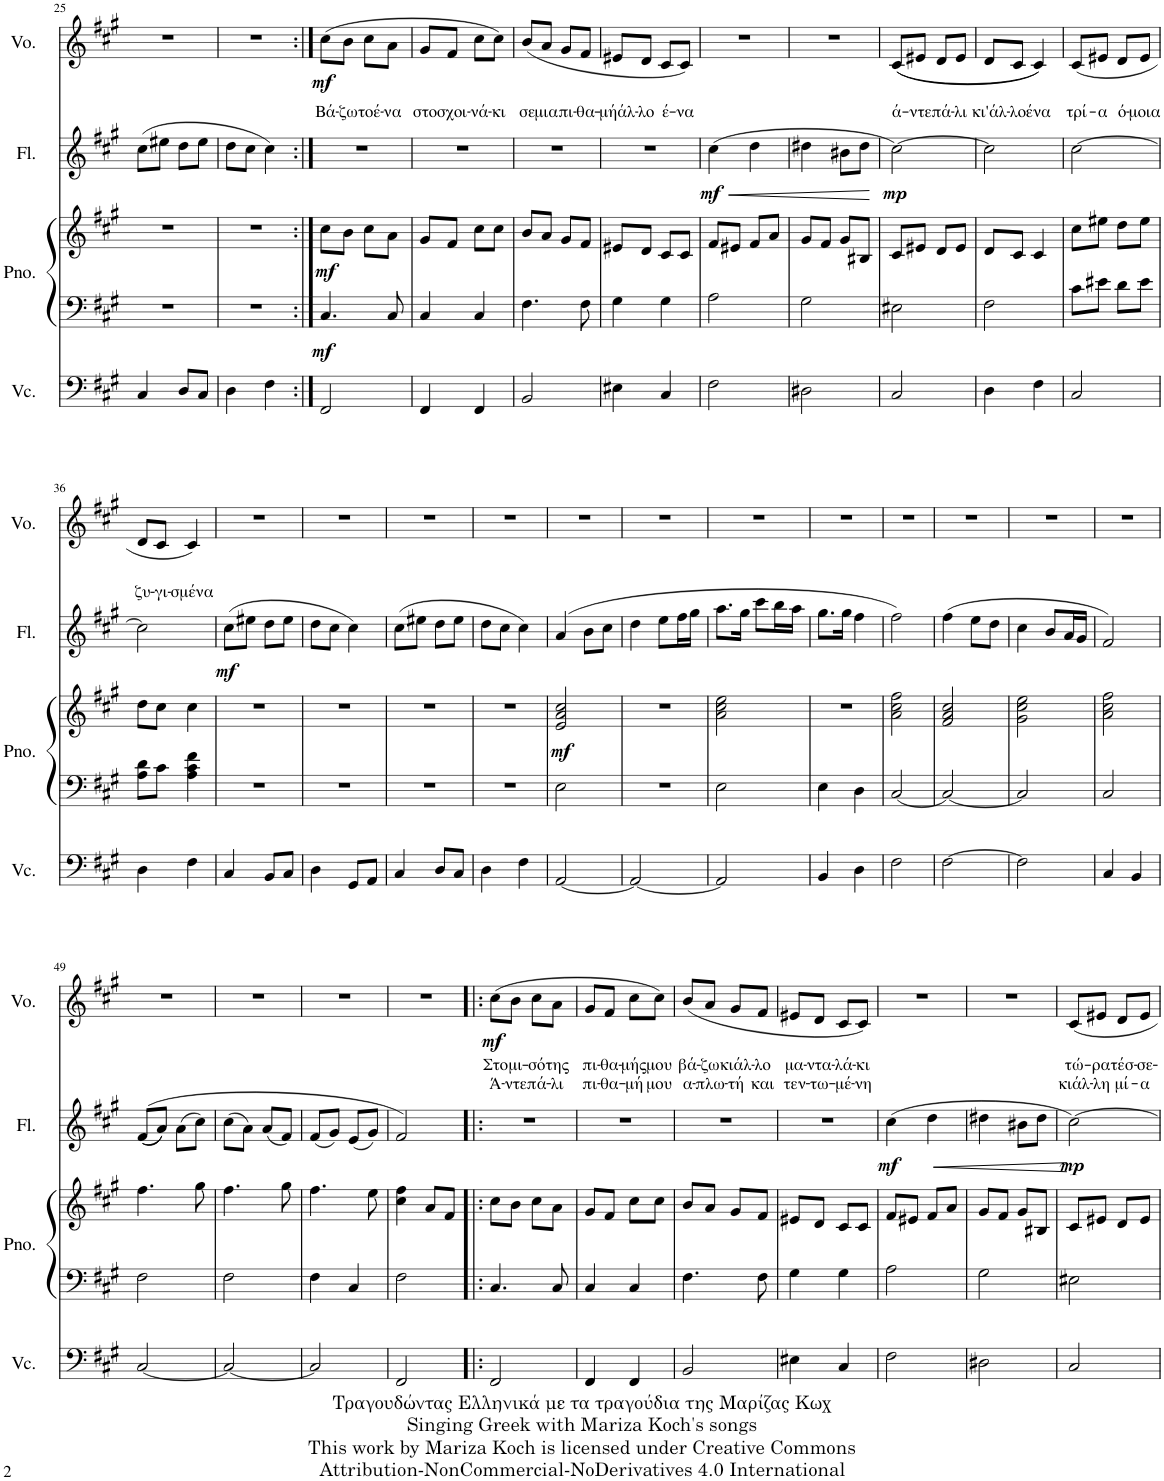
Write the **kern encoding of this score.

**kern	**kern	**kern	**dynam	**kern	**dynam	**kern	**text	**text	**text	**dynam
*part4	*part3	*part3	*part3	*part2	*part2	*part1	*part1	*part1	*part1	*part1
*staff5	*staff4	*staff3	*staff3/4	*staff2	*staff2	*staff1	*staff1	*staff1	*staff1	*staff1
*I"Βιολοντσέλο	*I"Πιάνο	*	*	*I"Φλάουτο	*	*I"Φωνή	*	*	*	*
!!LO:PB:g=z
*clefF4	*clefF4	*clefG2	*	*clefG2	*	*clefG2	*	*	*	*
*k[f#c#g#]	*k[f#c#g#]	*k[f#c#g#]	*	*k[f#c#g#]	*	*k[f#c#g#]	*	*	*	*
*M2/4	*M2/4	*M2/4	*	*M2/4	*	*M2/4	*	*	*	*
=25	=25	=25	=25	=25	=25	=25	=25	=25	=25	=25
4C#/	2r	2r	.	(8cc#\L	.	2r	.	.	.	.
.	.	.	.	8ee#X\J	.	.	.	.	.	.
8D/L	.	.	.	8dd\L	.	.	.	.	.	.
8C#/J	.	.	.	8ee#\J	.	.	.	.	.	.
=26	=26	=26	=26	=26	=26	=26	=26	=26	=26	=26
4D\	2r	2r	.	8dd\L	.	2r	.	.	.	.
.	.	.	.	8cc#\J	.	.	.	.	.	.
4F#\	.	.	.	4cc#\)	.	.	.	.	.	.
=27:|!	=27:|!	=27:|!	=27:|!	=27:|!	=27:|!	=27:|!	=27:|!	=27:|!	=27:|!	=27:|!
!	!	!	!LO:DY:b=2	!	!	!	!	!	!LO:LY:b	!
!	!	!	!LO:DY:n=1:b	!	!	!	!	!	!	!LO:DY:b
2FF#/	4.C#/	8cc#\L	mf mf	2r	.	(8cc#\L	.	.	Βά-	mf
!	!	!	!	!	!	!	!	!	!LO:LY:b	!
.	.	8b\J	.	.	.	8b\J	.	.	-ζω	.
!	!	!	!	!	!	!	!	!	!LO:LY:b	!
.	.	8cc#\L	.	.	.	8cc#\L	.	.	τοέ-	.
!	!	!	!	!	!	!	!	!	!LO:LY:b	!
.	8C#/	8a\J	.	.	.	8a\J	.	.	-να	.
=28	=28	=28	=28	=28	=28	=28	=28	=28	=28	=28
!	!	!	!	!	!	!	!	!	!LO:LY:b	!
4FF#/	4C#/	8g#/L	.	2r	.	8g#/L	.	.	στο	.
!	!	!	!	!	!	!	!	!	!LO:LY:b	!
.	.	8f#/J	.	.	.	8f#/J	.	.	σχοι-	.
!	!	!	!	!	!	!	!	!	!LO:LY:b	!
4FF#/	4C#/	8cc#\L	.	.	.	8cc#\L	.	.	-νά-	.
!	!	!	!	!	!	!	!	!	!LO:LY:b	!
.	.	8cc#\J	.	.	.	8cc#\J)	.	.	-κι	.
=29	=29	=29	=29	=29	=29	=29	=29	=29	=29	=29
!	!	!	!	!	!	!	!	!	!LO:LY:b	!
2BB/	4.F#\	8b/L	.	2r	.	(8b/L	.	.	σε	.
!	!	!	!	!	!	!	!	!	!LO:LY:b	!
.	.	8a/J	.	.	.	8a/J	.	.	μια	.
!	!	!	!	!	!	!	!	!	!LO:LY:b	!
.	.	8g#/L	.	.	.	8g#/L	.	.	πι-	.
!	!	!	!	!	!	!	!	!	!LO:LY:b	!
.	8F#\	8f#/J	.	.	.	8f#/J	.	.	-θα-	.
=30	=30	=30	=30	=30	=30	=30	=30	=30	=30	=30
!	!	!	!	!	!	!	!	!	!LO:LY:b	!
4E#X\	4G#\	8e#X/L	.	2r	.	8e#X/L	.	.	-μήάλ-	.
!	!	!	!	!	!	!	!	!	!LO:LY:b	!
.	.	8d/J	.	.	.	8d/J	.	.	-λο	.
!	!	!	!	!	!	!	!	!	!LO:LY:b	!
4C#/	4G#\	8c#/L	.	.	.	8c#/L	.	.	έ-	.
!	!	!	!	!	!	!	!	!	!LO:LY:b	!
.	.	8c#/J	.	.	.	8c#/J)	.	.	-να	.
=31	=31	=31	=31	=31	=31	=31	=31	=31	=31	=31
!	!	!	!	!	!LO:HP:b	!	!	!	!	!
!	!	!	!	!	!LO:DY:n=1:b	!	!	!	!	!
2F#\	2A\	8f#/L	.	(4cc#\	< mf	2r	.	.	.	.
.	.	8e#X/J	.	.	.	.	.	.	.	.
.	.	8f#/L	.	4dd\	.	.	.	.	.	.
.	.	8a/J	.	.	.	.	.	.	.	.
.	.	.	.	.	[	.	.	.	.	.
=32	=32	=32	=32	=32	=32	=32	=32	=32	=32	=32
2D#X\	2G#\	8g#/L	.	4dd#X\	.	2r	.	.	.	.
.	.	8f#/J	.	.	.	.	.	.	.	.
.	.	8g#/L	.	8b#X\L	.	.	.	.	.	.
.	.	8B#X/J	.	8dd#\J	.	.	.	.	.	.
=33	=33	=33	=33	=33	=33	=33	=33	=33	=33	=33
!	!	!	!	!	!LO:DY:b	!	!	!	!LO:LY:b	!
2C#/	2E#X\	8c#/L	.	[2cc#\)	mp	((8c#/L	.	.	ά-	.
!	!	!	!	!	!	!	!	!	!LO:LY:b	!
.	.	8e#X/J	.	.	.	8e#X/J	.	.	-ντε	.
!	!	!	!	!	!	!	!	!	!LO:LY:b	!
.	.	8d/L	.	.	.	8d/L	.	.	πά-	.
!	!	!	!	!	!	!	!	!	!LO:LY:b	!
.	.	8e#/J	.	.	.	8e#/J	.	.	-λι	.
=34	=34	=34	=34	=34	=34	=34	=34	=34	=34	=34
!	!	!	!	!	!	!	!	!	!LO:LY:b	!
4D\	2F#\	8d/L	.	2cc#\]	.	8d/L	.	.	κι'άλ-	.
!	!	!	!	!	!	!	!	!	!LO:LY:b	!
.	.	8c#/J	.	.	.	8c#/J	.	.	-λο	.
!	!	!	!	!	!	!	!	!	!LO:LY:b	!
4F#\	.	4c#/	.	.	.	4c#/))	.	.	ένα	.
=35	=35	=35	=35	=35	=35	=35	=35	=35	=35	=35
!	!	!	!	!	!	!	!	!	!LO:LY:b	!
2C#/	8c#\L	8cc#\L	.	[2cc#\	.	(8c#/L	.	.	τρί-	.
!	!	!	!	!	!	!	!	!	!LO:LY:b	!
.	8e#X\J	8ee#X\J	.	.	.	8e#X/J	.	.	-α	.
!	!	!	!	!	!	!	!	!	!LO:LY:b	!
.	8d\L	8dd\L	.	.	.	8d/L	.	.	ό-	.
!	!	!	!	!	!	!	!	!	!LO:LY:b	!
.	8e#\J	8ee#\J	.	.	.	8e#/J	.	.	-μοια	.
!!LO:LB:g=z
=36	=36	=36	=36	=36	=36	=36	=36	=36	=36	=36
!	!	!	!	!	!	!	!	!	!LO:LY:b	!
4D\	8A\ 8d\L	8dd\L	.	2cc#\]	.	8d/L	.	.	ζυ-	.
!	!	!	!	!	!	!	!	!	!LO:LY:b	!
.	8c#\J	8cc#\J	.	.	.	8c#/J	.	.	-γι-	.
!	!	!	!	!	!	!	!	!	!LO:LY:b	!
4F#\	4A\ 4c#\ 4f#\	4cc#\	.	.	.	4c#/)	.	.	-σμένα	.
=37	=37	=37	=37	=37	=37	=37	=37	=37	=37	=37
!	!	!	!	!	!LO:DY:b	!	!	!	!	!
4C#/	2r	2r	.	(8cc#\L	mf	2r	.	.	.	.
.	.	.	.	8ee#X\J	.	.	.	.	.	.
8BB/L	.	.	.	8dd\L	.	.	.	.	.	.
8C#/J	.	.	.	8ee#\J	.	.	.	.	.	.
=38	=38	=38	=38	=38	=38	=38	=38	=38	=38	=38
4D\	2r	2r	.	8dd\L	.	2r	.	.	.	.
.	.	.	.	8cc#\J	.	.	.	.	.	.
8GG#/L	.	.	.	4cc#\)	.	.	.	.	.	.
8AA/J	.	.	.	.	.	.	.	.	.	.
=39	=39	=39	=39	=39	=39	=39	=39	=39	=39	=39
4C#/	2r	2r	.	(8cc#\L	.	2r	.	.	.	.
.	.	.	.	8ee#X\J	.	.	.	.	.	.
8D/L	.	.	.	8dd\L	.	.	.	.	.	.
8C#/J	.	.	.	8ee#\J	.	.	.	.	.	.
=40	=40	=40	=40	=40	=40	=40	=40	=40	=40	=40
4D\	2r	2r	.	8dd\L	.	2r	.	.	.	.
.	.	.	.	8cc#\J	.	.	.	.	.	.
4F#\	.	.	.	4cc#\)	.	.	.	.	.	.
=41	=41	=41	=41	=41	=41	=41	=41	=41	=41	=41
!	!	!	!LO:DY:b	!	!	!	!	!	!	!
[2AA/	2E\	2e/ 2a/ 2cc#/	mf	(4a/	.	2r	.	.	.	.
.	.	.	.	8b\L	.	.	.	.	.	.
.	.	.	.	8cc#\J	.	.	.	.	.	.
=42	=42	=42	=42	=42	=42	=42	=42	=42	=42	=42
2AA/_	2r	2r	.	4dd\	.	2r	.	.	.	.
.	.	.	.	8ee\L	.	.	.	.	.	.
.	.	.	.	16ff#\L	.	.	.	.	.	.
.	.	.	.	16gg#\JJ	.	.	.	.	.	.
=43	=43	=43	=43	=43	=43	=43	=43	=43	=43	=43
2AA/]	2E\	2a\ 2cc#\ 2ee\	.	8.aa\L	.	2r	.	.	.	.
.	.	.	.	16gg#\Jk	.	.	.	.	.	.
.	.	.	.	8ccc#\L	.	.	.	.	.	.
.	.	.	.	16bb\L	.	.	.	.	.	.
.	.	.	.	16aa\JJ	.	.	.	.	.	.
=44	=44	=44	=44	=44	=44	=44	=44	=44	=44	=44
4BB/	4E\	2r	.	8.gg#\L	.	2r	.	.	.	.
.	.	.	.	16gg#\Jk	.	.	.	.	.	.
4D\	4D\	.	.	4ff#\	.	.	.	.	.	.
=45	=45	=45	=45	=45	=45	=45	=45	=45	=45	=45
2F#\	[2C#/	2a\ 2cc#\ 2ff#\	.	2ff#\)	.	2r	.	.	.	.
=46	=46	=46	=46	=46	=46	=46	=46	=46	=46	=46
[2F#\	2C#/_	2f#/ 2a/ 2cc#/	.	(4ff#\	.	2r	.	.	.	.
.	.	.	.	8ee\L	.	.	.	.	.	.
.	.	.	.	8dd\J	.	.	.	.	.	.
=47	=47	=47	=47	=47	=47	=47	=47	=47	=47	=47
2F#\]	2C#/]	2g#\ 2cc#\ 2ee\	.	4cc#\	.	2r	.	.	.	.
.	.	.	.	8b/L	.	.	.	.	.	.
.	.	.	.	16a/L	.	.	.	.	.	.
.	.	.	.	16g#/JJ	.	.	.	.	.	.
=48	=48	=48	=48	=48	=48	=48	=48	=48	=48	=48
4C#/	2C#/	2a\ 2cc#\ 2ff#\	.	2f#/)	.	2r	.	.	.	.
4BB/	.	.	.	.	.	.	.	.	.	.
!!LO:LB:g=z
=49	=49	=49	=49	=49	=49	=49	=49	=49	=49	=49
[2C#/	2F#\	4.ff#\	.	(((8f#/L	.	2r	.	.	.	.
.	.	.	.	8a/J))	.	.	.	.	.	.
.	.	.	.	(8a\L	.	.	.	.	.	.
.	.	8gg#\	.	8cc#\J)	.	.	.	.	.	.
=50	=50	=50	=50	=50	=50	=50	=50	=50	=50	=50
2C#/_	2F#\	4.ff#\	.	(8cc#\L	.	2r	.	.	.	.
.	.	.	.	8a\J)	.	.	.	.	.	.
.	.	.	.	(8a/L	.	.	.	.	.	.
.	.	8gg#\	.	8f#/J)	.	.	.	.	.	.
=51	=51	=51	=51	=51	=51	=51	=51	=51	=51	=51
2C#/]	4F#\	4.ff#\	.	(8f#/L	.	2r	.	.	.	.
.	.	.	.	8g#/J)	.	.	.	.	.	.
.	4C#/	.	.	(8e/L	.	.	.	.	.	.
.	.	8ee\	.	8g#/J)	.	.	.	.	.	.
=52	=52	=52	=52	=52	=52	=52	=52	=52	=52	=52
2FF#/	2F#\	4cc#\ 4ff#\	.	2f#/)	.	2r	.	.	.	.
.	.	8a/L	.	.	.	.	.	.	.	.
.	.	8f#/J	.	.	.	.	.	.	.	.
=53!|:	=53!|:	=53!|:	=53!|:	=53!|:	=53!|:	=53!|:	=53!|:	=53!|:	=53!|:	=53!|:
!	!	!	!	!	!	!	!LO:LY:b	!LO:LY:b	!	!LO:DY:b
2FF#/	4.C#/	8cc#\L	.	2r	.	(8cc#\L	Στο	Ά-	.	mf
!	!	!	!	!	!	!	!LO:LY:b	!LO:LY:b	!	!
.	.	8b\J	.	.	.	8b\J	μι-	-ντε	.	.
!	!	!	!	!	!	!	!LO:LY:b	!LO:LY:b	!	!
.	.	8cc#\L	.	.	.	8cc#\L	-σό	πά-	.	.
!	!	!	!	!	!	!	!LO:LY:b	!LO:LY:b	!	!
.	8C#/	8a\J	.	.	.	8a\J	της	-λι	.	.
=54	=54	=54	=54	=54	=54	=54	=54	=54	=54	=54
!	!	!	!	!	!	!	!LO:LY:b	!LO:LY:b	!	!
4FF#/	4C#/	8g#/L	.	2r	.	8g#/L	πι-	πι-	.	.
!	!	!	!	!	!	!	!LO:LY:b	!LO:LY:b	!	!
.	.	8f#/J	.	.	.	8f#/J	-θα-	-θα-	.	.
!	!	!	!	!	!	!	!LO:LY:b	!LO:LY:b	!	!
4FF#/	4C#/	8cc#\L	.	.	.	8cc#\L	-μής	-μή	.	.
!	!	!	!	!	!	!	!LO:LY:b	!LO:LY:b	!	!
.	.	8cc#\J	.	.	.	8cc#\J)	μου	μου	.	.
=55	=55	=55	=55	=55	=55	=55	=55	=55	=55	=55
!	!	!	!	!	!	!	!LO:LY:b	!LO:LY:b	!	!
2BB/	4.F#\	8b/L	.	2r	.	(8b/L	βά-	α-	.	.
!	!	!	!	!	!	!	!LO:LY:b	!LO:LY:b	!	!
.	.	8a/J	.	.	.	8a/J	-ζω	-πλω-	.	.
!	!	!	!	!	!	!	!LO:LY:b	!LO:LY:b	!	!
.	.	8g#/L	.	.	.	8g#/L	κιάλ-	-τή	.	.
!	!	!	!	!	!	!	!LO:LY:b	!LO:LY:b	!	!
.	8F#\	8f#/J	.	.	.	8f#/J	-λο	και	.	.
=56	=56	=56	=56	=56	=56	=56	=56	=56	=56	=56
!	!	!	!	!	!	!	!LO:LY:b	!LO:LY:b	!	!
4E#X\	4G#\	8e#X/L	.	2r	.	8e#X/L	μα-	τεν-	.	.
!	!	!	!	!	!	!	!LO:LY:b	!LO:LY:b	!	!
.	.	8d/J	.	.	.	8d/J	-ντα-	-τω-	.	.
!	!	!	!	!	!	!	!LO:LY:b	!LO:LY:b	!	!
4C#/	4G#\	8c#/L	.	.	.	8c#/L	-λά-	-μέ-	.	.
!	!	!	!	!	!	!	!LO:LY:b	!LO:LY:b	!	!
.	.	8c#/J	.	.	.	8c#/J)	-κι	-νη	.	.
=57	=57	=57	=57	=57	=57	=57	=57	=57	=57	=57
!	!	!	!	!	!LO:HP:b	!	!	!	!	!
!	!	!	!	!	!LO:DY:n=1:b	!	!	!	!	!
2F#\	2A\	8f#/L	.	(4cc#\	< mf	2r	.	.	.	.
.	.	8e#X/J	.	.	.	.	.	.	.	.
.	.	8f#/L	.	4dd\	.	.	.	.	.	.
.	.	8a/J	.	.	.	.	.	.	.	.
.	.	.	.	.	[	.	.	.	.	.
=58	=58	=58	=58	=58	=58	=58	=58	=58	=58	=58
2D#X\	2G#\	8g#/L	.	4dd#X\	.	2r	.	.	.	.
.	.	8f#/J	.	.	.	.	.	.	.	.
.	.	8g#/L	.	8b#X\L	.	.	.	.	.	.
.	.	8B#X/J	.	8dd#\J	.	.	.	.	.	.
=59	=59	=59	=59	=59	=59	=59	=59	=59	=59	=59
!	!	!	!	!	!LO:DY:b	!	!LO:LY:b	!LO:LY:b	!	!
2C#/	2E#X\	8c#/L	.	[2cc#\)	mp	8c#/L	τώ-	κιάλ-	.	.
!	!	!	!	!	!	!	!LO:LY:b	!LO:LY:b	!	!
.	.	8e#X/J	.	.	.	8e#X/J	-ρα	-λη	.	.
!	!	!	!	!	!	!	!LO:LY:b	!LO:LY:b	!	!
.	.	8d/L	.	.	.	8d/L	τέσ-	μί-	.	.
!	!	!	!	!	!	!	!LO:LY:b	!LO:LY:b	!	!
.	.	8e#/J	.	.	.	8e#/J	-σε-	-α	.	.
=	=	=	=	=	=	=	=	=	=	=
*-	*-	*-	*-	*-	*-	*-	*-	*-	*-	*-
